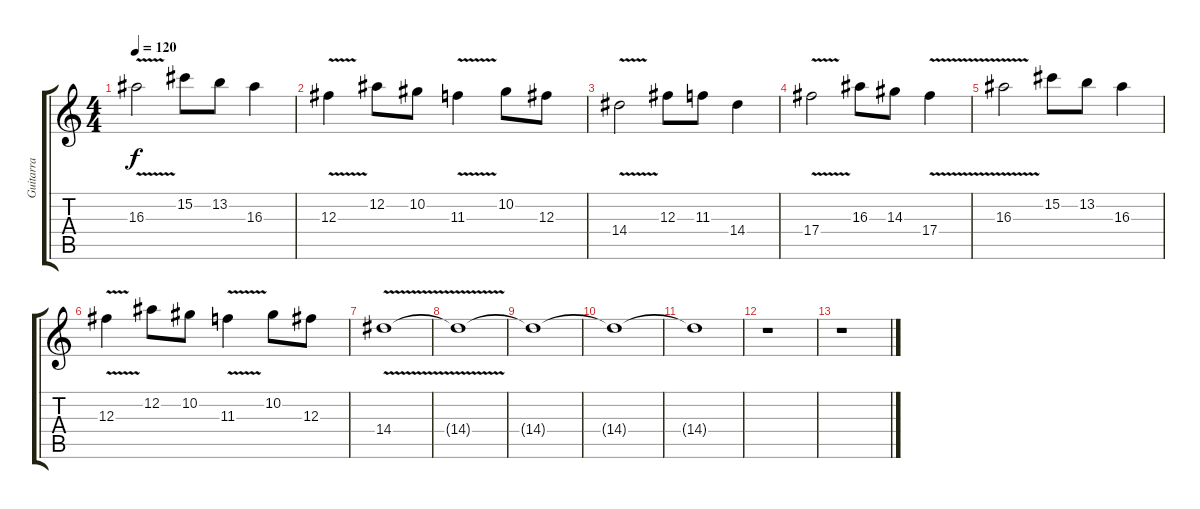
\track ("Guitarra" "Guitarra") {instrument distortionguitar}
\staff {score tabs}
\tuning (Eb4 Bb3 Gb3 Db3 Ab2 Eb2) {hide}
\ts (4 4)
\tempo 120
\clef g2
\ks c
16.3{v}.2{dy f} 15.2.8 13.2.8 16.3.4 |
12.3{v}.4 12.2.8 10.2.8 11.3{v}.4 10.2.8 12.3.8 |
14.4{v}.2 12.3.8 11.3.8 14.4.4 |
17.4{v}.2 16.3.8 14.3.8 17.4{v}.4 |
16.3{v}.2 15.2.8 13.2.8 16.3.4 |
12.3{v}.4 12.2.8 10.2.8 11.3{v}.4 10.2.8 12.3.8 |
14.4{v}.1 |
14.4{t}.1 |
14.4{t}.1 |
14.4{t}.1 |
14.4{t}.1 |
r.1 |
r.1
